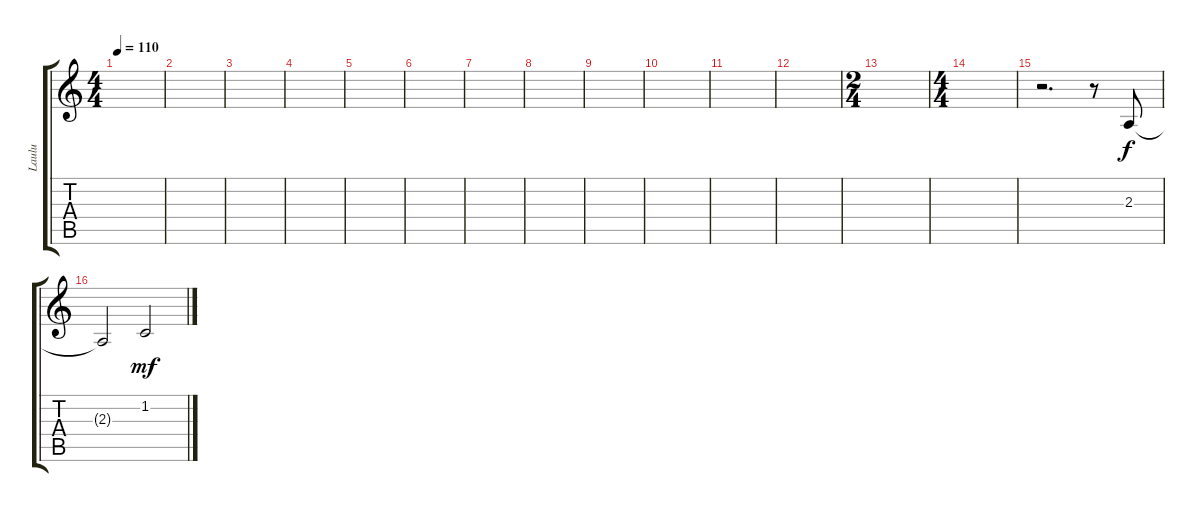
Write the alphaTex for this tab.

\track ("Laulu" "Laulu") {instrument lead6voice}
\staff {score tabs}
\tuning (E4 B3 G3 D3 A2 E2) {hide}
\ts (4 4)
\tempo 110
\clef g2
\ks c
|
|
|
|
|
|
|
|
|
|
|
|
\ts (2 4)
|
\ts (4 4)
|
r.2{d} r.8 2.3.8 |
2.3{t}.2 1.2.2{dy mf}
